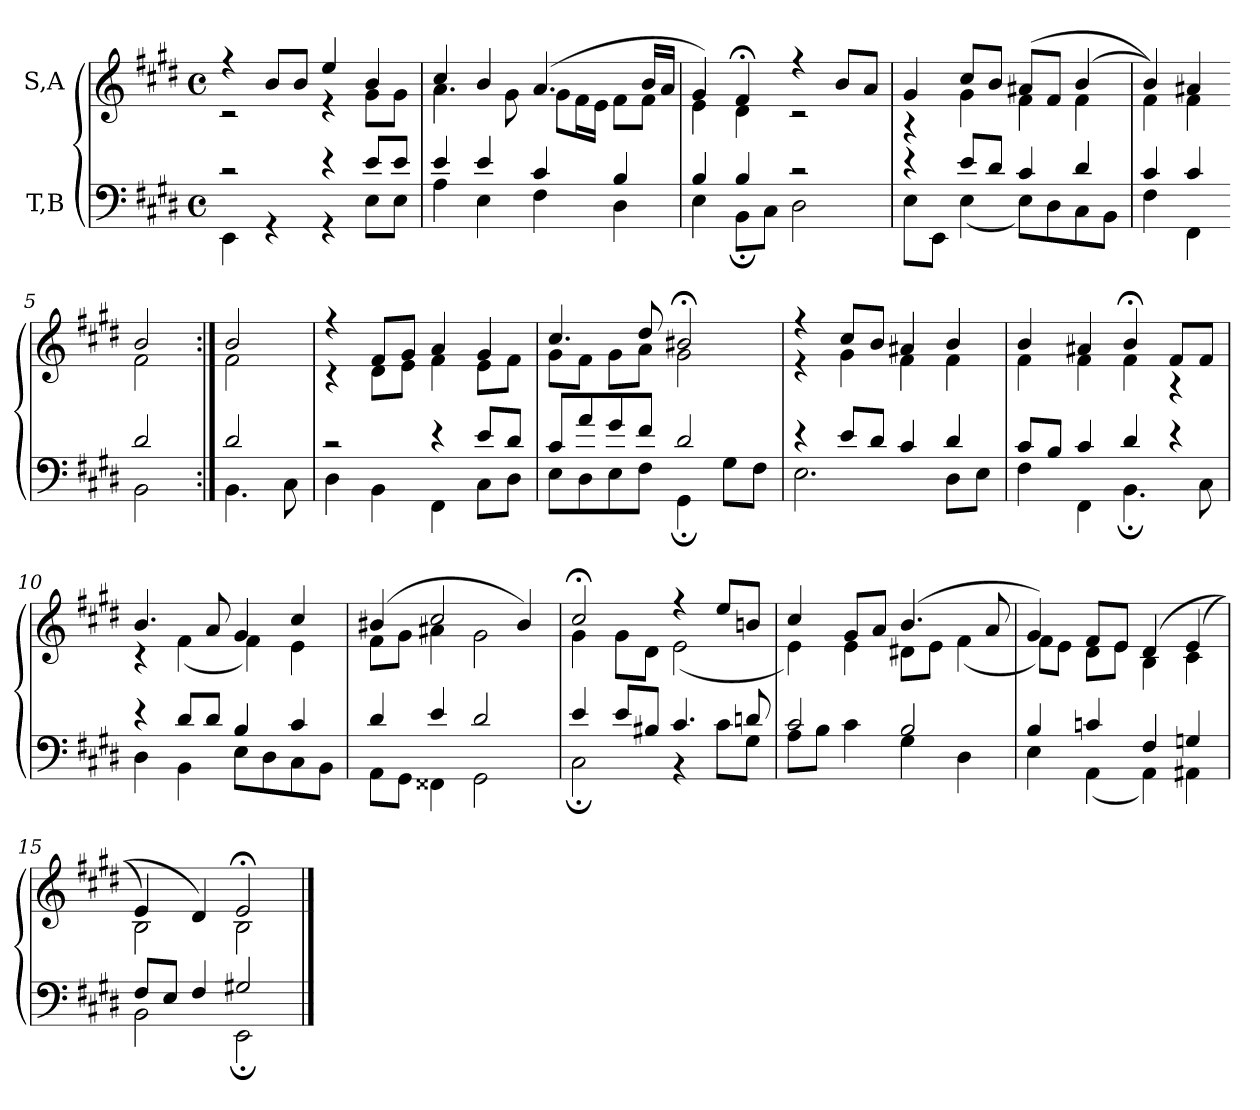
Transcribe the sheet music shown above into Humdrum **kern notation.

**kern	**kern
*part2	*part1
*staff2	*staff1
*I"T,B	*I"S,A
*clefF4	*clefG2
*k[f#c#g#d#]	*k[f#c#g#d#]
*M4/4	*M4/4
*met(c)	*met(c)
=	=
*^	*^
2r	4EE	4r	2r
.	4r	8bL	.
.	.	8bJ	.
4r	4r	4ee	4r
8eL	8EL	4b	8g#L
8eJ	8EJ	.	8g#J
=1	=1	=1	=1
4e	4A	4cc#	4.a
4e	4E	4b	.
.	.	.	8g#
4c#	4F#	(>4.a	8g#L
.	.	.	16f#L
.	.	.	16eJJ
4B	4D#	.	8f#L
.	.	16bLL	8f#J
.	.	16aJJ	.
=2	=2	=2	=2
4B	4E	4g#)	4e
4B	8BB;L	4f#;<	4d#
.	8C#J	.	.
2r	2D#	4r	2r
.	.	8bL	.
.	.	8aJ	.
=3	=3	=3	=3
4r	8EL	4g#	4r
.	8EEJ	.	.
8eL	(<4E	8cc#L	4g#
8d#J	.	8bJ	.
4c#	8EL)	(>8a#XL	4f#
.	8D#	8f#J	.
4d#	8C#	(>4b	4f#
.	8BBJ	.	.
=4a	=4a	=4a	=4a
4c#	4F#	4b))	4f#
4c#	4FF#	4a#X	4f#
=5a-	=5a-	=5a-	=5a-
2d#	2BB	2b	2f#
=5b:|!	=5b:|!	=5b:|!	=5b:|!
2d#	4.BB	2b	2f#
.	8C#	.	.
=6	=6	=6	=6
2r	4D#	4r	4r
.	4BB	8f#L	8d#L
.	.	8g#J	8eJ
4r	4FF#	4a	4f#
8eL	8C#L	4g#	8eL
8d#J	8D#J	.	8f#J
=7	=7	=7	=7
8c#L	8EL	4.cc#	8g#L
8a	8D#	.	8f#J
8g#	8E	.	8g#L
8f#J	8F#J	8dd#	8aJ
2d#	4GG#;	2b#X;<	2g#
.	8G#L	.	.
.	8F#J	.	.
=8	=8	=8	=8
4r	2.E	4r	4r
8eL	.	8cc#L	4g#
8d#J	.	8bJ	.
4c#	.	4a#X	4f#
4d#	8D#L	4b	4f#
.	8EJ	.	.
=9	=9	=9	=9
8c#L	4F#	4b	4f#
8BJ	.	.	.
4c#	4FF#	4a#X	4f#
4d#	4.BB;	4b;<	4f#
4r	.	8f#L	4r
.	8C#	8f#J	.
=10	=10	=10	=10
4r	4D#	4.b	4r
8d#L	4BB	.	(<4f#
8d#J	.	8a	.
4B	8EL	4g#	4f#)
.	8D#	.	.
4c#	8C#	4cc#	4e
.	8BBJ	.	.
=11	=11	=11	=11
4d#	8AAL	(>4b#X	8f#L
.	8GG#J	.	8g#J
4e	4FF##X	2cc#	4a#X
2d#	2GG#	.	2g#
.	.	4b#)	.
=12	=12	=12	=12
4e	2C#;	2cc#;<	4g#
8eL	.	.	8g#L
8B#XJ	.	.	8d#J
4.c#	4r	4r	(<2e
.	8c#L	8eeL	.
8dn	8G#J	8bnJ	.
=13	=13	=13	=13
2c#	8AL	4cc#	4e)
.	8BJ	.	.
.	4c#	8g#L	4e
.	.	8aJ	.
2B	4G#	(>4.b	8d#XL
.	.	.	8eJ
.	4D#	.	(<4f#
.	.	8a	.
=14	=14	=14	=14
4B	4E	4g#)	8f#L)
.	.	.	8eJ
4cn	(<4AA	8f#L	8d#L
.	.	8eJ	8eJ
4F#	4AA)	(>4d#	4B
4Gn	4AA#X	(>4e	4c#
=15	=15	=15	=15
8F#L	2BB	4e)	2B
8EJ	.	.	.
4F#	.	4d#)	.
2G#X	2EE;	2e;<	2B
*v	*v	*	*
*	*v	*v
==	==
*-	*-
